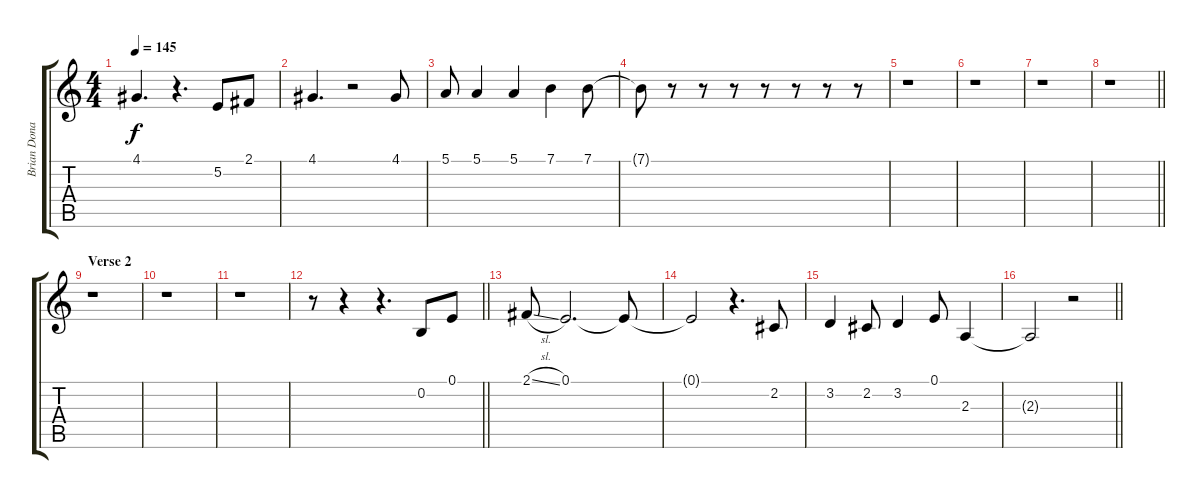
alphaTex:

\track ("Brian Donahue (Backup Vocals/Harmonies)" "Brian Dona") {instrument clarinet}
\staff {score tabs}
\tuning (E4 B3 G3 D3 A2 E2) {hide}
\ts (4 4)
\tempo 145
\clef g2
\ks c
4.1.4{d dy f} r.4{d} 5.2.8 2.1.8 |
4.1.4{d} r.2 4.1.8 |
5.1.8 5.1.4 5.1.4 7.1.4 7.1.8 |
7.1{t}.8 r.8 r.8 r.8 r.8 r.8 r.8 r.8 |
r.1 |
r.1 |
r.1 |
\barLineRight lightlight
r.1 |
\section ("" "Verse 2")
r.1 |
r.1 |
r.1 |
\barLineRight lightlight
r.8{volume 10} r.4 r.4{d} 0.2.8 0.1.8 |
2.1{sl}.8 0.1.2{d} 0.1{t}.8 |
0.1{t}.2 r.4{d} 2.2.8 |
3.2.4 2.2.8 3.2.4 0.1.8 2.3.4 |
\barLineRight lightlight
2.3{t}.2 r.2
